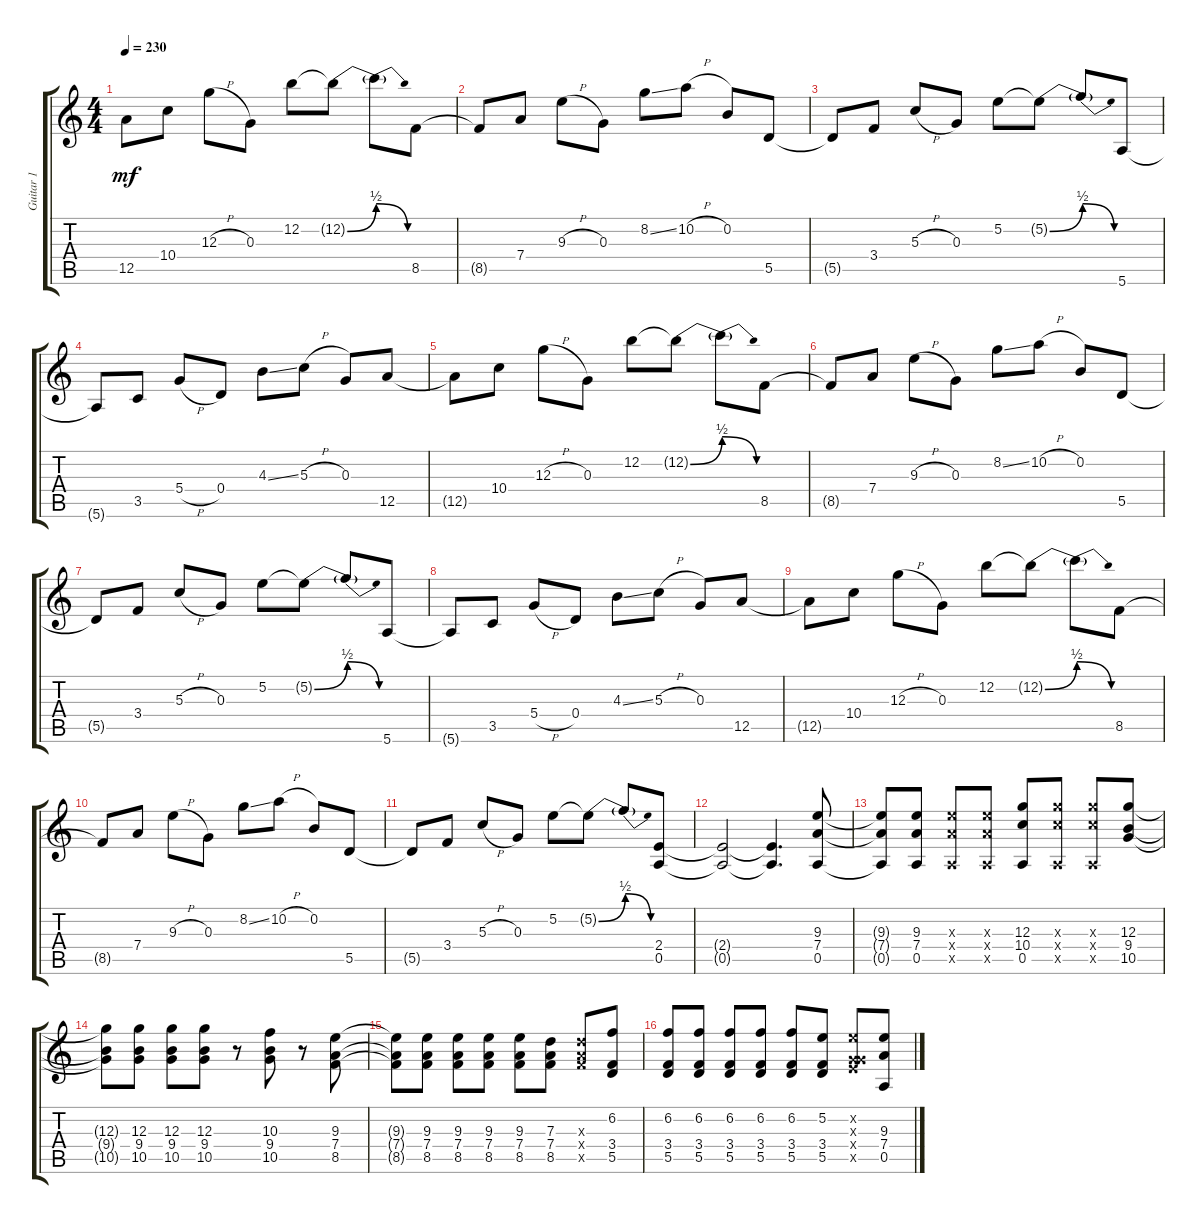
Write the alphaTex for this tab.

\track ("Guitar 1" "Guitar 1") {instrument distortionguitar}
\staff {score tabs}
\tuning (E4 B3 G3 D3 A2 E2) {hide}
\ts (4 4)
\tempo 230
\clef g2
\ks c
12.5{t}.8{dy mf} 10.4.8 12.3{h}.8 0.3.8 12.2.8 12.2{be (bend 0 0 60 2) t}.8 12.2{be (release 0 2 60 0) t}.8 8.5.8 |
8.5{t}.8 7.4.8 9.3{h}.8 0.3.8 8.2{ss}.8 10.2{h}.8 0.2.8 5.5.8 |
5.5{t}.8 3.4.8 5.3{h}.8 0.3.8 5.2.8 5.2{be (bend 0 0 60 2) t}.8 5.2{be (release 0 2 60 0) t}.8 5.6.8 |
5.6{t}.8 3.5.8 5.4{h}.8 0.4.8 4.3{ss}.8 5.3{h}.8 0.3.8 12.5.8 |
12.5{t}.8 10.4.8 12.3{h}.8 0.3.8 12.2.8 12.2{be (bend 0 0 60 2) t}.8 12.2{be (release 0 2 60 0) t}.8 8.5.8 |
8.5{t}.8 7.4.8 9.3{h}.8 0.3.8 8.2{ss}.8 10.2{h}.8 0.2.8 5.5.8 |
5.5{t}.8 3.4.8 5.3{h}.8 0.3.8 5.2.8 5.2{be (bend 0 0 60 2) t}.8 5.2{be (release 0 2 60 0) t}.8 5.6.8 |
5.6{t}.8 3.5.8 5.4{h}.8 0.4.8 4.3{ss}.8 5.3{h}.8 0.3.8 12.5.8 |
12.5{t}.8 10.4.8 12.3{h}.8 0.3.8 12.2.8 12.2{be (bend 0 0 60 2) t}.8 12.2{be (release 0 2 60 0) t}.8 8.5.8 |
8.5{t}.8 7.4.8 9.3{h}.8 0.3.8 8.2{ss}.8 10.2{h}.8 0.2.8 5.5.8 |
5.5{t}.8 3.4.8 5.3{h}.8 0.3.8 5.2.8 5.2{be (bend 0 0 60 2) t}.8 5.2{be (release 0 2 60 0) t}.8 (2.4 0.5).8 |
(2.4{t} 0.5{t}).2 (2.4{t} 0.5{t}).4{d} (9.3 7.4 0.5).8 |
(9.3{t} 7.4{t} 0.5{t}).8 (9.3 7.4 0.5).8 (9.3{x} 7.4{x} 0.5{x}).8 (9.3{x} 7.4{x} 0.5{x}).8 (12.3 10.4 0.5).8 (12.3{x} 10.4{x} 0.5{x}).8 (12.3{x} 10.4{x} 0.5{x}).8 (12.3 9.4 10.5).8 |
(12.3{t} 9.4{t} 10.5{t}).8 (12.3 9.4 10.5).8 (12.3 9.4 10.5).8 (12.3 9.4 10.5).8 r.8 (10.3 9.4 10.5).8 r.8 (9.3 7.4 8.5).8 |
(9.3{t} 7.4{t} 8.5{t}).8 (9.3 7.4 8.5).8 (9.3 7.4 8.5).8 (9.3 7.4 8.5).8 (9.3 7.4 8.5).8 (7.3 7.4 8.5).8 (7.3{x} 7.4{x} 8.5{x}).8 (6.2 3.4 5.5).8 |
(6.2 3.4 5.5).8 (6.2 3.4 5.5).8 (6.2 3.4 5.5).8 (6.2 3.4 5.5).8 (6.2 3.4 5.5).8 (5.2 3.4 5.5).8 (5.2{x} 0.3{x} 5.4{x} 7.5{x}).8 (9.3 7.4 0.5).8
